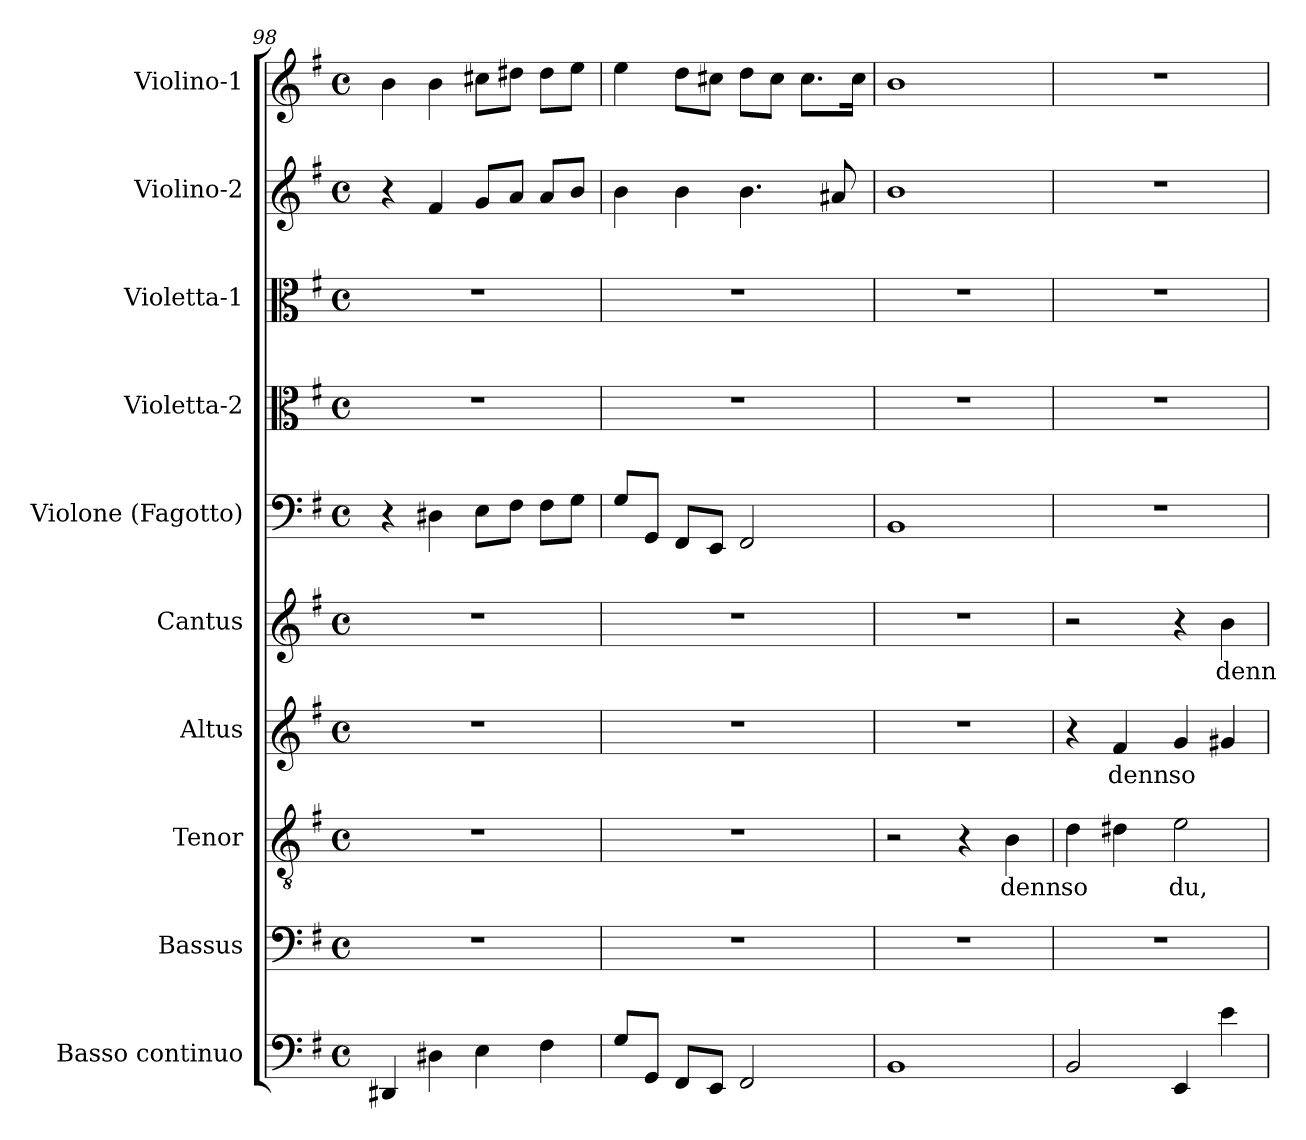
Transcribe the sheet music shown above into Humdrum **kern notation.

**kern	**kern	**kern	**text	**kern	**text	**kern	**text	**kern	**kern	**kern	**kern	**kern
*part10	*part9	*part8	*part8	*part7	*part7	*part6	*part6	*part5	*part4	*part3	*part2	*part1
*staff10	*staff9	*staff8	*staff8	*staff7	*staff7	*staff6	*staff6	*staff5	*staff4	*staff3	*staff2	*staff1
*I"Basso continuo	*I"Bassus	*I"Tenor	*	*I"Altus	*	*I"Cantus	*	*I"Violone (Fagotto)	*I"Violetta-2	*I"Violetta-1	*I"Violino-2	*I"Violino-1
*I'BC2	*I'B	*I'T	*	*I'A	*	*I'C	*	*I'Vn	*I'Va2	*I'Va1	*I'Vi2	*I'Vi1
*clefF4	*clefF4	*clefGv2	*	*clefG2	*	*clefG2	*	*clefF4	*clefC3	*clefC3	*clefG2	*clefG2
*k[f#]	*k[f#]	*k[f#]	*	*k[f#]	*	*k[f#]	*	*k[f#]	*k[f#]	*k[f#]	*k[f#]	*k[f#]
*G:	*G:	*G:	*	*G:	*	*G:	*	*G:	*G:	*G:	*G:	*G:
*M4/4	*M4/4	*M4/4	*	*M4/4	*	*M4/4	*	*M4/4	*M4/4	*M4/4	*M4/4	*M4/4
*met(c)	*met(c)	*met(c)	*	*met(c)	*	*met(c)	*	*met(c)	*met(c)	*met(c)	*met(c)	*met(c)
=98	=98	=98	=98	=98	=98	=98	=98	=98	=98	=98	=98	=98
4DD#X/	1r	1r	.	1r	.	1r	.	4r	1r	1r	4r	4b\
4D#X\	.	.	.	.	.	.	.	4D#X\	.	.	4f#/	4b\
4E\	.	.	.	.	.	.	.	8E\L	.	.	8g/L	8cc#X\L
.	.	.	.	.	.	.	.	8F#\J	.	.	8a/J	8dd#X\J
4F#\	.	.	.	.	.	.	.	8F#\L	.	.	8a/L	8dd#\L
.	.	.	.	.	.	.	.	8G\J	.	.	8b/J	8ee\J
=99	=99	=99	=99	=99	=99	=99	=99	=99	=99	=99	=99	=99
8G/L	1r	1r	.	1r	.	1r	.	8G/L	1r	1r	4b\	4ee\
8GG/J	.	.	.	.	.	.	.	8GG/J	.	.	.	.
8FF#/L	.	.	.	.	.	.	.	8FF#/L	.	.	4b\	8dd\L
8EE/J	.	.	.	.	.	.	.	8EE/J	.	.	.	8cc#X\J
2FF#/	.	.	.	.	.	.	.	2FF#/	.	.	4.b\	8dd\L
.	.	.	.	.	.	.	.	.	.	.	.	8cc#\J
.	.	.	.	.	.	.	.	.	.	.	.	8.cc#\L
.	.	.	.	.	.	.	.	.	.	.	8a#X/	.
.	.	.	.	.	.	.	.	.	.	.	.	16cc#\Jk
=100	=100	=100	=100	=100	=100	=100	=100	=100	=100	=100	=100	=100
1BB	1r	2r	.	1r	.	1r	.	1BB	1r	1r	1b	1b
.	.	4r	.	.	.	.	.	.	.	.	.	.
!	!	!	!LO:LY:b	!	!	!	!	!	!	!	!	!
.	.	4B\	denn	.	.	.	.	.	.	.	.	.
!!LO:LB:g=z
=101	=101	=101	=101	=101	=101	=101	=101	=101	=101	=101	=101	=101
!	!	!	!LO:LY:b	!	!	!	!	!	!	!	!	!
2BB/	1r	4d\	so	4r	.	2r	.	1r	1r	1r	1r	1r
!	!	!	!	!	!LO:LY:b	!	!	!	!	!	!	!
.	.	4d#X\	.	4f#/	denn	.	.	.	.	.	.	.
!	!	!	!LO:LY:b	!	!	!	!	!	!	!	!	!
!	!	!	!	!	!LO:LY:b	!	!	!	!	!	!	!
4EE/	.	2e\	du,	4g/	so	4r	.	.	.	.	.	.
!	!	!	!	!	!	!	!LO:LY:b	!	!	!	!	!
4e\	.	.	.	4g#X/	.	4b\	denn	.	.	.	.	.
=	=	=	=	=	=	=	=	=	=	=	=	=
*-	*-	*-	*-	*-	*-	*-	*-	*-	*-	*-	*-	*-
